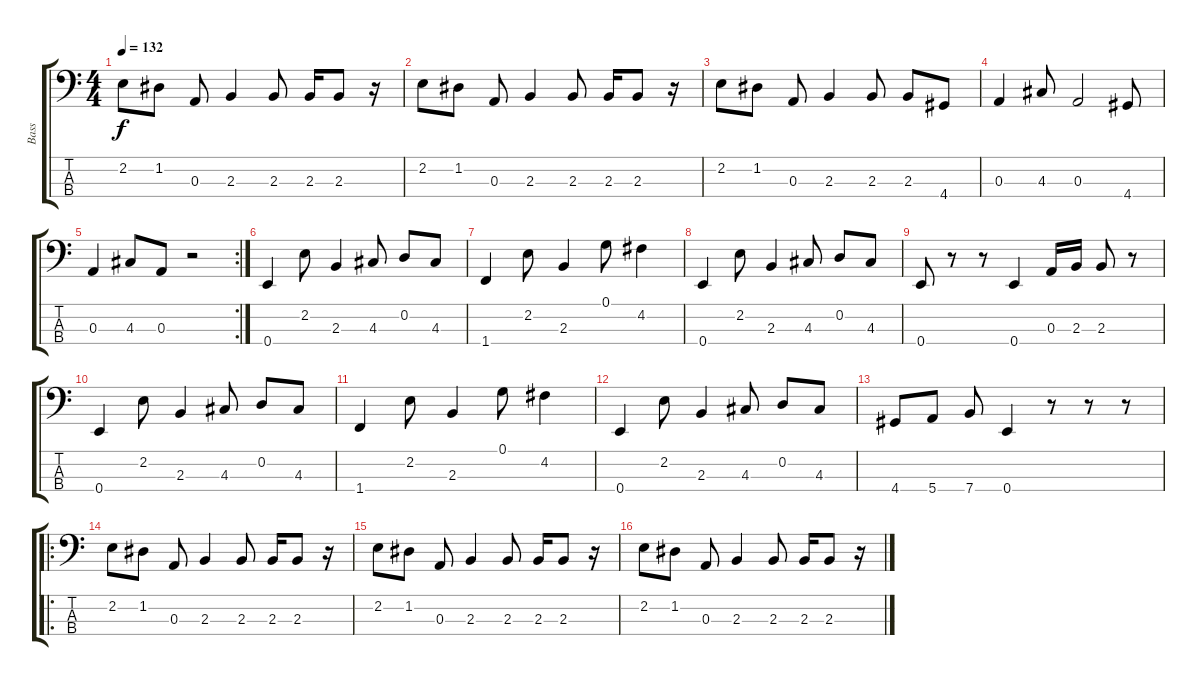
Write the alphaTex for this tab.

\track ("Bass" "Bass") {instrument electricbassfinger}
\staff {score tabs}
\tuning (G2 D2 A1 E1) {hide}
\ts (4 4)
\tempo 132
\clef f4
\ks c
2.2.8{dy f} 1.2.8 0.3.8 2.3.4 2.3.8 2.3.16 2.3.8 r.16 |
2.2.8 1.2.8 0.3.8 2.3.4 2.3.8 2.3.16 2.3.8 r.16 |
2.2.8 1.2.8 0.3.8 2.3.4 2.3.8 2.3.8 4.4.8 |
0.3.4 4.3.8 0.3.2 4.4.8 |
\rc 2
0.3.4 4.3.8 0.3.8 r.2 |
0.4.4 2.2.8 2.3.4 4.3.8 0.2.8 4.3.8 |
1.4.4 2.2.8 2.3.4 0.1.8 4.2.4 |
0.4.4 2.2.8 2.3.4 4.3.8 0.2.8 4.3.8 |
0.4.8 r.8 r.8 0.4.4 0.3.16 2.3.16 2.3.8 r.8 |
0.4.4 2.2.8 2.3.4 4.3.8 0.2.8 4.3.8 |
1.4.4 2.2.8 2.3.4 0.1.8 4.2.4 |
0.4.4 2.2.8 2.3.4 4.3.8 0.2.8 4.3.8 |
4.4.8 5.4.8 7.4.8 0.4.4 r.8 r.8 r.8 |
\ro
2.2.8 1.2.8 0.3.8 2.3.4 2.3.8 2.3.16 2.3.8 r.16 |
2.2.8 1.2.8 0.3.8 2.3.4 2.3.8 2.3.16 2.3.8 r.16 |
2.2.8 1.2.8 0.3.8 2.3.4 2.3.8 2.3.16 2.3.8 r.16
